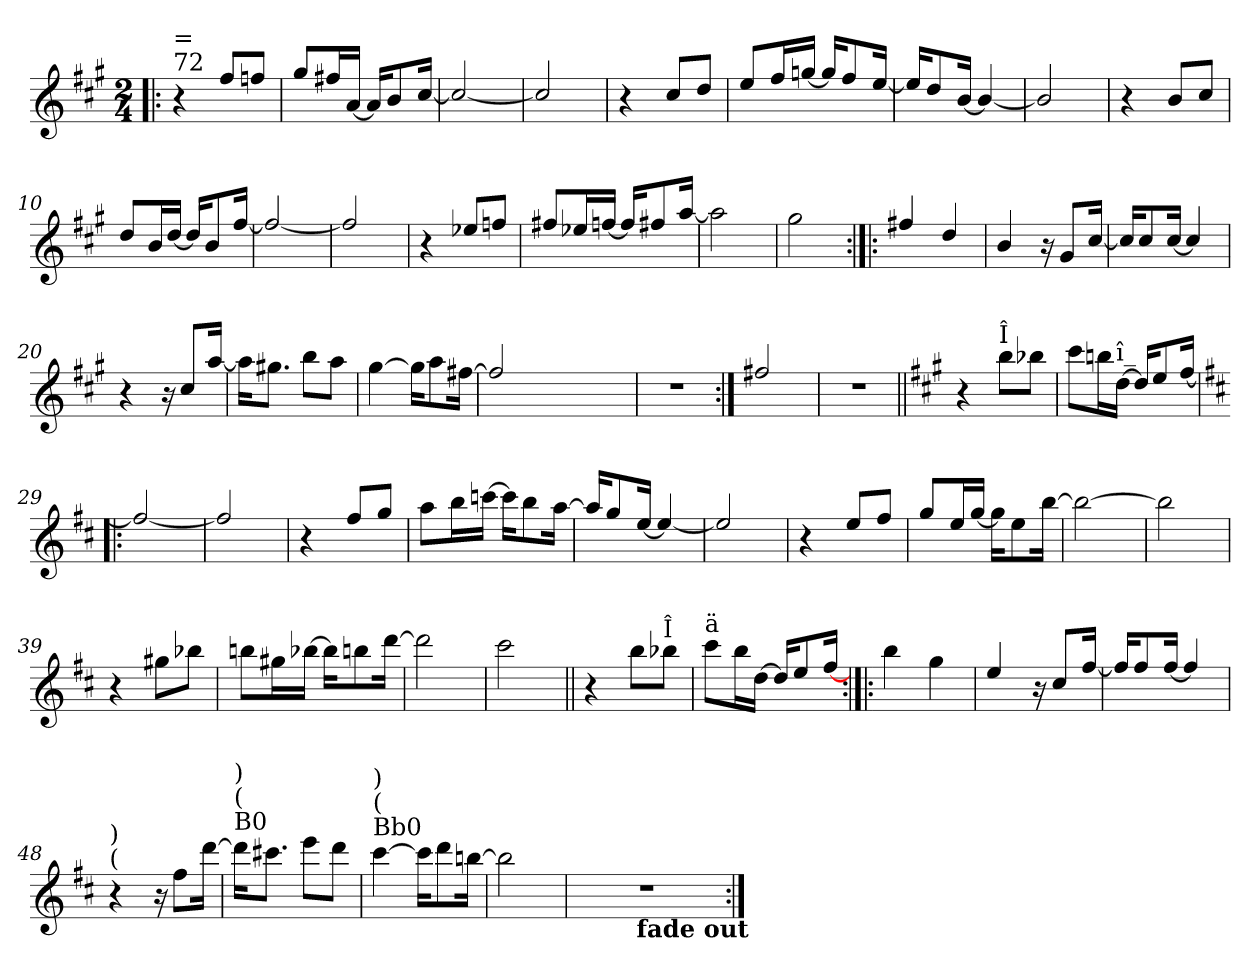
**kern
*part1
*staff1
*clefG2
*k[f#c#g#]
*A:
*M2/4
=1!|:
!LO:TX:a:t=72
!LO:TX:a:t==
4r
8ff#/L
8ffn/J
=2
8gg#/L
16ff#X/L
[16a/JJ
16a/KL]
8b/
[16cc#/Jk
=3
2cc#/_
=4
2cc#/]
=5
4r
8cc#/L
8dd/J
!!LO:LB:g=z
=6
8ee/L
16ff#/L
[16ggn/JJ
16gg/KL]
8ff#/
[16ee/Jk
=7
16ee/KL]
8dd/
[16b/Jk
4b/_
=8
2b/]
=9
4r
8b/L
8cc#/J
=10
8dd/L
16b/L
[16dd/JJ
16dd/KL]
8b/
[16ff#/Jk
=11
2ff#/_
!!LO:LB:g=z
=12
2ff#/]
=13
4r
8ee-X/L
8ffn/J
=14
8ff#X/L
16ee-X/L
[16ffn/JJ
16ff/KL]
8ff#X/
[16aa/Jk
=15
2aa\]
=16
2gg#\
!!LO:LB:g=z
=17:|!|:
4ff#X/
4dd/
=18
4b/
16r
8g#/L
[16cc#/Jk
=19
16cc#/KL]
8cc#/
[16cc#/Jk
4cc#/]
=20
4r
16r
8cc#/L
[16aa/Jk
=21
16aa\KL]
8.gg#X\J
8bb\L
8aa\J
=22
[4gg#\
16gg#\KL]
8aa\
[16ff#X\Jk
!!LO:LB:g=z
=23
2ff#/]
4ryy
4ryy
=24
2r
=25:|!
2ff#X/
=26
2r
=27||
*k[f#c#g#]
*f#:
4r
!LO:TX:a:t=Î
8bb\L
8bb-X\J
=28
8ccc#\L
16bbn\L
!LO:TX:a:t=î_
[16dd\JJ
16dd/KL]
8ee/
[16ff#/Jk
!!LO:LB:g=z
=29!|:
*k[f#c#]
*b:
2ff#/_
=30
2ff#/]
=31
4r
8ff#/L
8gg/J
=32
8aa\L
16bb\L
[16cccn\JJ
16ccc\KL]
8bb\
[16aa\Jk
=33
16aa/KL]
8gg/
[16ee/Jk
4ee/_
=34
2ee/]
!!LO:LB:g=z
=35
4r
8ee/L
8ff#/J
=36
8gg/L
16ee/L
[16gg/JJ
16gg\KL]
8ee\
[16bb\Jk
=37
2bb\_
=38
2bb\]
=39
4r
8gg#X\L
8bb-X\J
=40
8bbn\L
16gg#X\L
[16bb-X\JJ
16bb-\KL]
8bbn\
[16ddd\Jk
!!LO:LB:g=z
=41
2ddd\]
=42
2ccc#\
=43||
4r
8bb\L
!LO:TX:a:t=Î
8bb-X\J
=44
!LO:TX:a:t=ä
8ccc#\L
16bb\L
[16dd\JJ
16dd/KL]
8ee/
[16ff#/Jk
=45:|!|:
4bb\
4gg\
=46
4ee/
16r
8cc#/L
[16ff#/Jk
!!LO:LB:g=z
=47
16ff#/KL]
8ff#/
[16ff#/Jk
4ff#/]
=48
!LO:TX:a:t=(
!LO:TX:a:t=)
4r
16r
8ff#\L
[16ddd\Jk
=49
!LO:TX:a:t=B0
!LO:TX:a:t=(
!LO:TX:a:t=)
16ddd\KL]
8.ccc#X\J
8eee\L
8ddd\J
=50
!LO:TX:a:t=Bb0
!LO:TX:a:t=(
!LO:TX:a:t=)
[4ccc#\
16ccc#\KL]
8ddd\
[16bbn\Jk
=51
2bb\]
=52
*^
2r	4ryy
.	16ryy
!	!LO:TX:b:B:t=fade out
.	8.ryy
*v	*v
=:|!
*-
